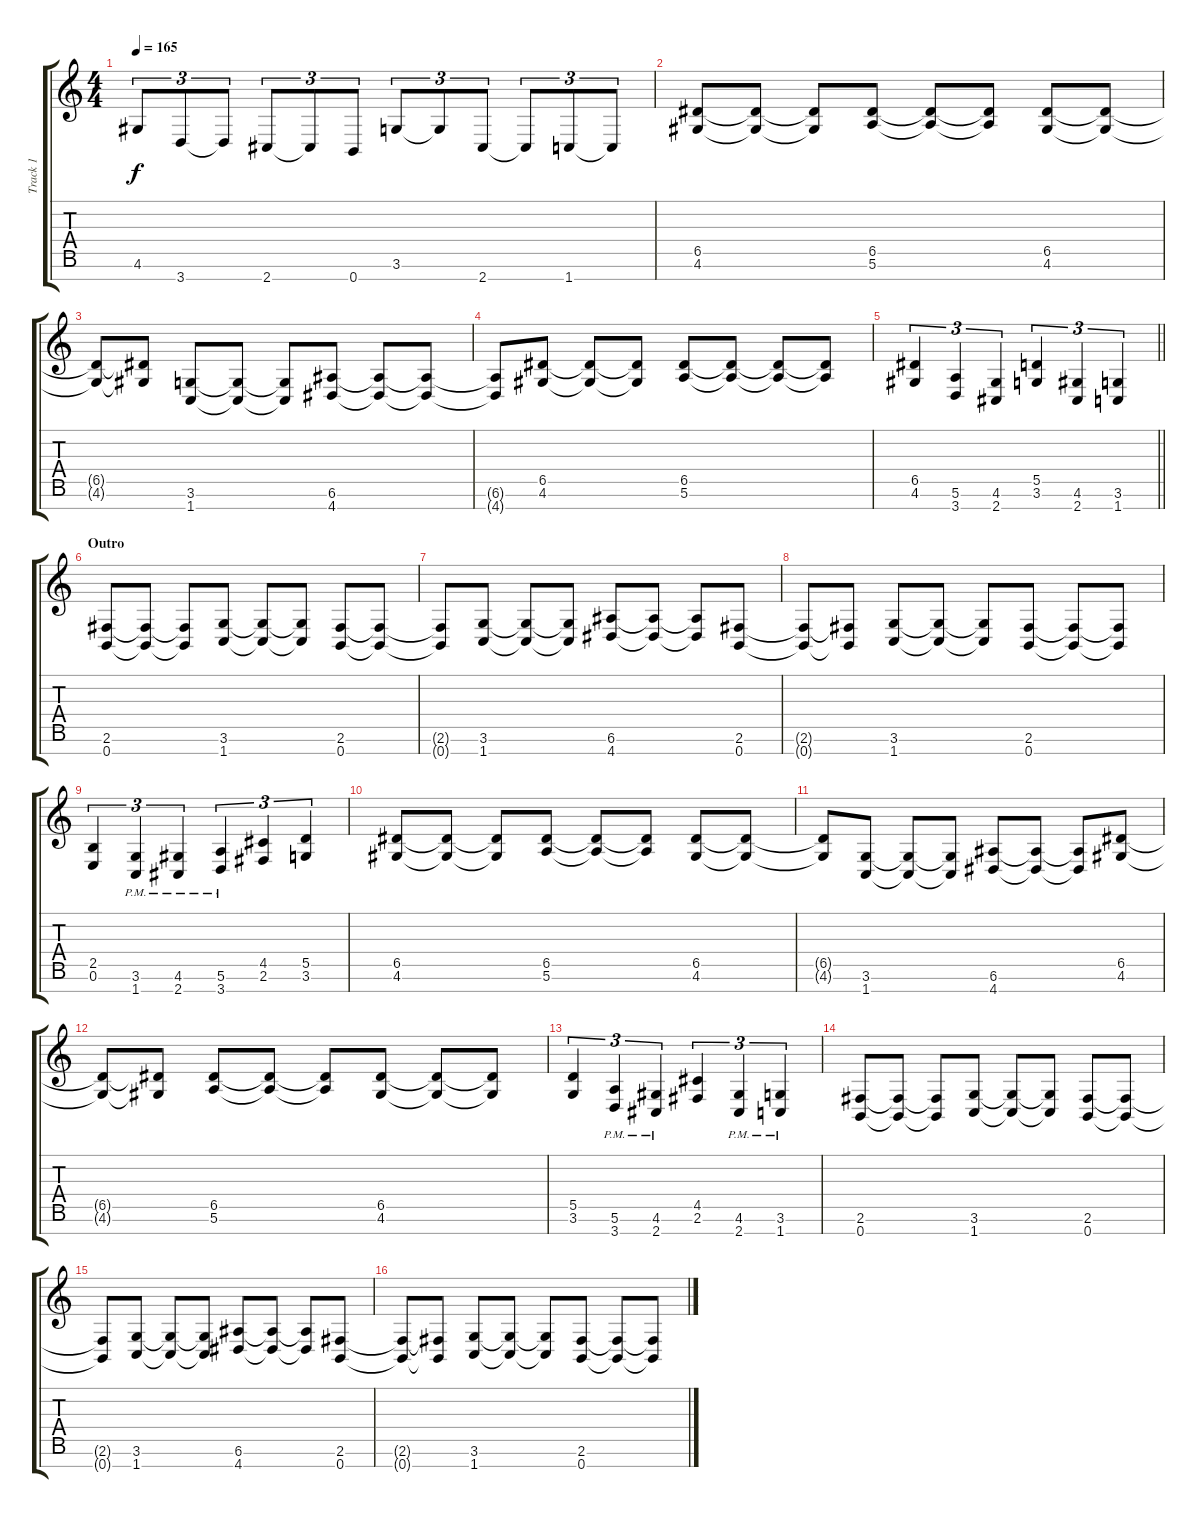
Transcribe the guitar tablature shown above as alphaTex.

\track ("Track 1" "Track 1") {instrument distortionguitar}
\staff {score tabs}
\tuning (E4 B3 G3 D3 A2 E2 B1) {hide}
\ts (4 4)
\tempo 165
\clef g2
\ks c
4.6{t}.8{tu (3 2) dy f} 3.7.8{tu (3 2)} 3.7{t}.8{tu (3 2)} 2.7.8{tu (3 2)} 2.7{t}.8{tu (3 2)} 0.7.8{tu (3 2)} 3.6.8{tu (3 2)} 3.6{t}.8{tu (3 2)} 2.7.8{tu (3 2)} 2.7{t}.8{tu (3 2)} 1.7.8{tu (3 2)} 1.7{t}.8{tu (3 2)} |
(6.5 4.6).8 (6.5{t} 4.6{t}).8 (6.5{t} 4.6{t}).8 (6.5 5.6).8 (6.5{t} 5.6{t}).8 (6.5{t} 5.6{t}).8 (6.5 4.6).8 (6.5{t} 4.6{t}).8 |
(6.5{t} 4.6{t}).8 (6.5{t} 4.6{t}).8 (3.6 1.7).8 (3.6{t} 1.7{t}).8 (3.6{t} 1.7{t}).8 (6.6 4.7).8 (6.6{t} 4.7{t}).8 (6.6{t} 4.7{t}).8 |
(6.6{t} 4.7{t}).8 (6.5 4.6).8 (6.5{t} 4.6{t}).8 (6.5{t} 4.6{t}).8 (6.5 5.6).8 (6.5{t} 5.6{t}).8 (6.5{t} 5.6{t}).8 (6.5{t} 5.6{t}).8 |
\barLineRight lightlight
(6.5 4.6).4{tu (3 2)} (5.6 3.7).4{tu (3 2)} (4.6 2.7).4{tu (3 2)} (5.5 3.6).4{tu (3 2)} (4.6 2.7).4{tu (3 2)} (3.6 1.7).4{tu (3 2)} |
\section ("" "Outro")
(2.6 0.7).8 (2.6{t} 0.7{t}).8 (2.6{t} 0.7{t}).8 (3.6 1.7).8 (3.6{t} 1.7{t}).8 (3.6{t} 1.7{t}).8 (2.6 0.7).8 (2.6{t} 0.7{t}).8 |
(2.6{t} 0.7{t}).8 (3.6 1.7).8 (3.6{t} 1.7{t}).8 (3.6{t} 1.7{t}).8 (6.6 4.7).8 (6.6{t} 4.7{t}).8 (6.6{t} 4.7{t}).8 (2.6 0.7).8 |
(2.6{t} 0.7{t}).8 (2.6{t} 0.7{t}).8 (3.6 1.7).8 (3.6{t} 1.7{t}).8 (3.6{t} 1.7{t}).8 (2.6 0.7).8 (2.6{t} 0.7{t}).8 (2.6{t} 0.7{t}).8 |
(2.5 0.6).4{tu (3 2)} (3.6{pm} 1.7{pm}).4{tu (3 2)} (4.6{pm} 2.7{pm}).4{tu (3 2)} (5.6{pm} 3.7{pm}).4{tu (3 2)} (4.5 2.6).4{tu (3 2)} (5.5 3.6).4{tu (3 2)} |
(6.5 4.6).8 (6.5{t} 4.6{t}).8 (6.5{t} 4.6{t}).8 (6.5 5.6).8 (6.5{t} 5.6{t}).8 (6.5{t} 5.6{t}).8 (6.5 4.6).8 (6.5{t} 4.6{t}).8 |
(6.5{t} 4.6{t}).8 (3.6 1.7).8 (3.6{t} 1.7{t}).8 (3.6{t} 1.7{t}).8 (6.6 4.7).8 (6.6{t} 4.7{t}).8 (6.6{t} 4.7{t}).8 (6.5 4.6).8 |
(6.5{t} 4.6{t}).8 (6.5{t} 4.6{t}).8 (6.5 5.6).8 (6.5{t} 5.6{t}).8 (6.5{t} 5.6{t}).8 (6.5 4.6).8 (6.5{t} 4.6{t}).8 (6.5{t} 4.6{t}).8 |
(5.5 3.6).4{tu (3 2)} (5.6{pm} 3.7{pm}).4{tu (3 2)} (4.6{pm} 2.7{pm}).4{tu (3 2)} (4.5 2.6).4{tu (3 2)} (4.6{pm} 2.7{pm}).4{tu (3 2)} (3.6{pm} 1.7{pm}).4{tu (3 2)} |
(2.6 0.7).8 (2.6{t} 0.7{t}).8 (2.6{t} 0.7{t}).8 (3.6 1.7).8 (3.6{t} 1.7{t}).8 (3.6{t} 1.7{t}).8 (2.6 0.7).8 (2.6{t} 0.7{t}).8 |
(2.6{t} 0.7{t}).8 (3.6 1.7).8 (3.6{t} 1.7{t}).8 (3.6{t} 1.7{t}).8 (6.6 4.7).8 (6.6{t} 4.7{t}).8 (6.6{t} 4.7{t}).8 (2.6 0.7).8 |
(2.6{t} 0.7{t}).8 (2.6{t} 0.7{t}).8 (3.6 1.7).8 (3.6{t} 1.7{t}).8 (3.6{t} 1.7{t}).8 (2.6 0.7).8 (2.6{t} 0.7{t}).8 (2.6{t} 0.7{t}).8
